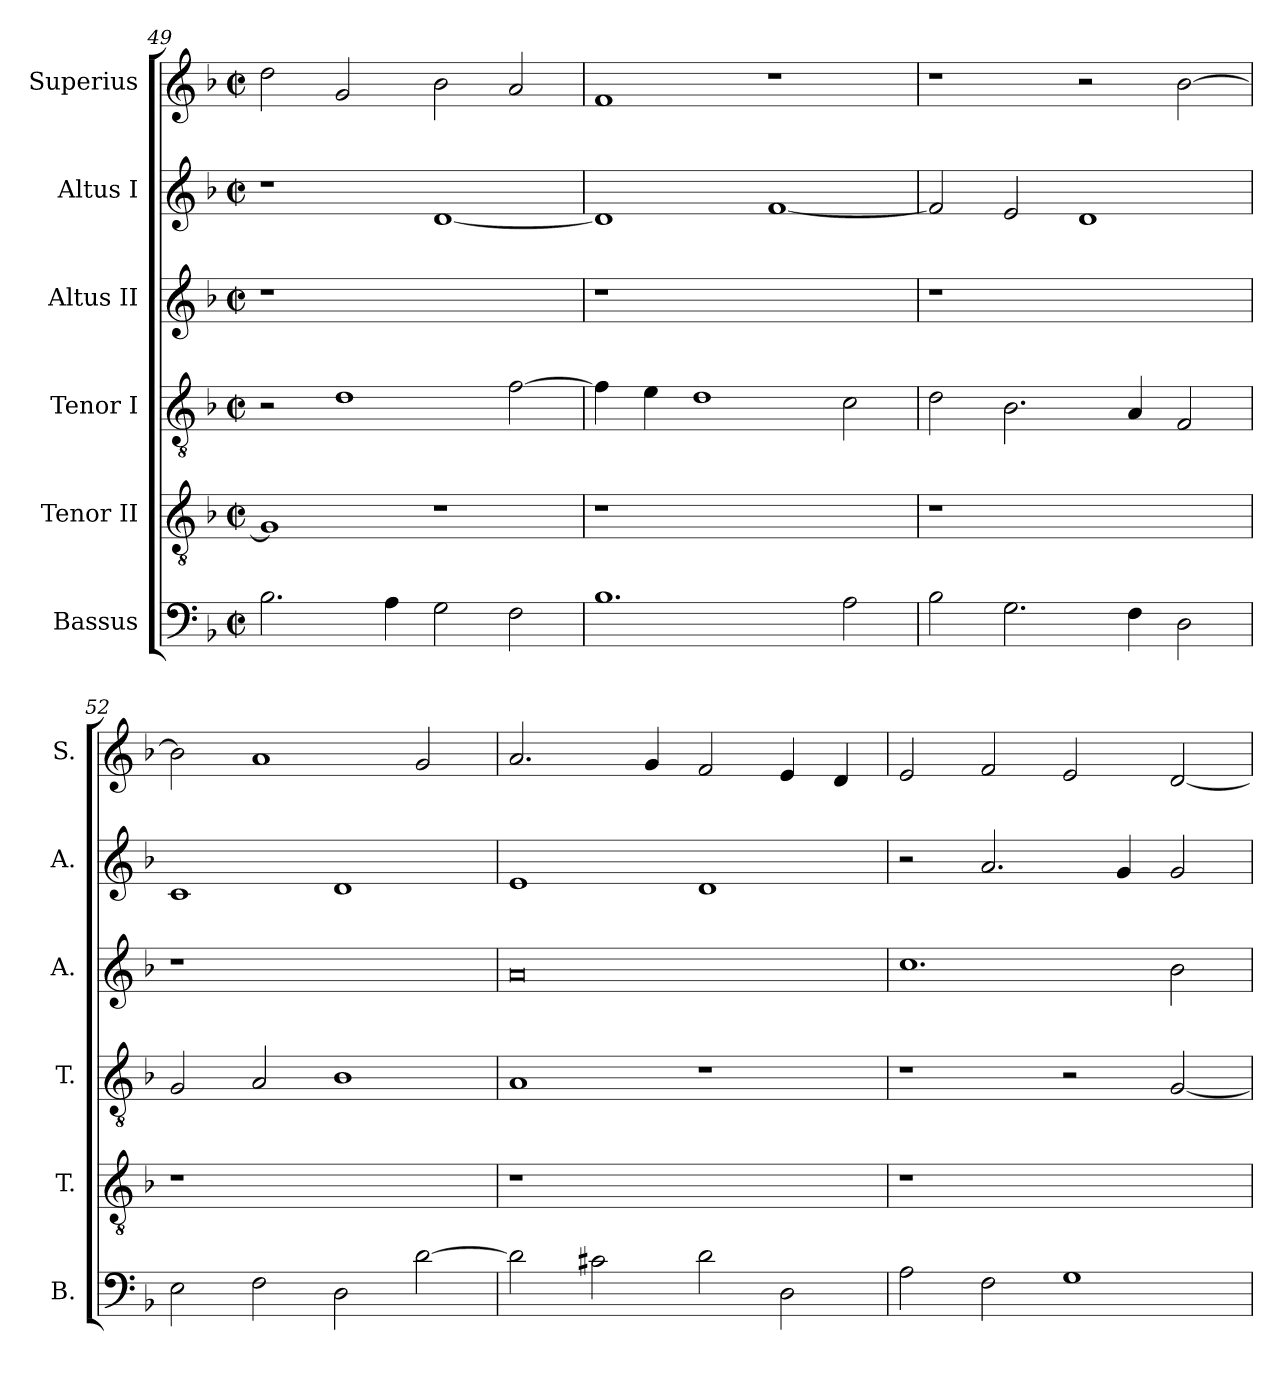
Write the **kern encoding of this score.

**kern	**kern	**kern	**kern	**kern	**kern
*part6	*part5	*part4	*part3	*part2	*part1
*staff6	*staff5	*staff4	*staff3	*staff2	*staff1
*I"Bassus	*I"Tenor II	*I"Tenor I	*I"Altus II	*I"Altus I	*I"Superius
*I'B.	*I'T.	*I'T.	*I'A.	*I'A.	*I'S.
*clefF4	*clefGv2	*clefGv2	*clefG2	*clefG2	*clefG2
*	*ITrd7c12	*ITrd7c12	*	*	*
*k[b-]	*k[b-]	*k[b-]	*k[b-]	*k[b-]	*k[b-]
*F:	*F:	*F:	*F:	*F:	*F:
*M2/2	*M2/2	*M2/2	*M2/2	*M2/2	*M2/2
*met(c|)	*met(c|)	*met(c|)	*met(c|)	*met(c|)	*met(c|)
=49	=49	=49	=49	=49	=49
!	!	!	!LO:N:vis=1	!	!
2.B-i\	1GGi]	2r	1r	1r	2ddi\
.	.	1Di	.	.	2gi/
4Ai\	.	.	.	.	.
2Gi\	1r	.	1ryy	[<1di	2b-i\
2Fi\	.	[>2Fi\	.	.	2ai/
=50	=50	=50	=50	=50	=50
!	!LO:N:vis=1	!	!LO:N:vis=1	!	!
1.B-i	1r	4Fi\]	1r	1di]	1fi
.	.	4Ei\	.	.	.
.	.	1Di	.	.	.
.	1ryy	.	1ryy	[<1fi	1r
2Ai\	.	2Ci\	.	.	.
=51	=51	=51	=51	=51	=51
!	!LO:N:vis=1	!	!LO:N:vis=1	!	!
2B-i\	1r	2Di\	1r	2fi/]	1r
2.Gi\	.	2.BB-i\	.	2ei/	.
.	1ryy	.	1ryy	1di	2r
4Fi\	.	4AAi/	.	.	.
2Di\	.	2FFi/	.	.	[>2b-i\
=52	=52	=52	=52	=52	=52
!	!LO:N:vis=1	!	!LO:N:vis=1	!	!
2Ei\	1r	2GGi/	1r	1ci	2b-i\]
2Fi\	.	2AAi/	.	.	1ai
2Di\	1ryy	1BB-i	1ryy	1di	.
[>2di\	.	.	.	.	2gi/
!!LO:LB:g=z
=53	=53	=53	=53	=53	=53
!	!LO:N:vis=1	!	!	!	!
2di\]	1r	1AAi	0ai	1ei	2.ai/
2c#Xi\	.	.	.	.	.
.	.	.	.	.	4gi/
2di\	1ryy	1r	.	1di	2fi/
2Di\	.	.	.	.	4ei/
.	.	.	.	.	4di/
=54	=54	=54	=54	=54	=54
!	!LO:N:vis=1	!	!	!	!
2Ai\	1r	1r	1.cci	2r	2ei/
2Fi\	.	.	.	2.ai/	2fi/
1Gi	1ryy	2r	.	.	2ei/
.	.	.	.	4gi/	.
.	.	[<2GGi/	2b-i\	2gi/	[<2di/
=	=	=	=	=	=
*-	*-	*-	*-	*-	*-
